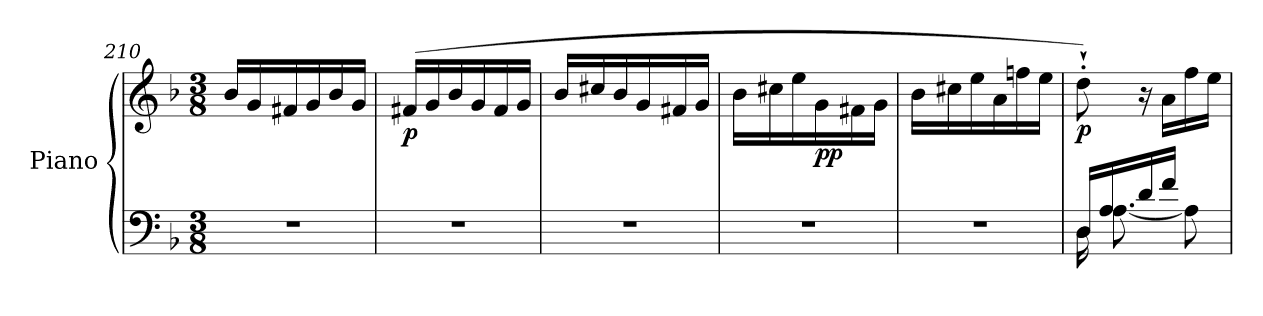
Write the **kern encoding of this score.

**kern	**kern	**dynam
*part1	*part1	*part1
*staff2	*staff1	*staff1/2
*I"Piano	*	*
*I'Pno	*	*
*clefF4	*clefG2	*
*k[b-]	*k[b-]	*
*M3/8	*M3/8	*
=210	=210	=210
4.r	16b-/LL	.
.	16g/	.
.	16f#X/	.
.	16g/	.
.	16b-/	.
.	16g/JJ	.
=211	=211	=211
!	!	!LO:DY:b
4.r	(>16f#X/LL	p
.	16g/	.
.	16b-/	.
.	16g/	.
.	16f#/	.
.	16g/JJ	.
!!LO:LB:g=z
=212	=212	=212
!	!	!LO:DY:b
4.r	16b-/LL	other-dynamics
.	16cc#X/	.
.	16b-/	.
.	16g/	.
.	16f#X/	.
.	16g/JJ	.
=213	=213	=213
4.r	16b-\LL	.
.	16cc#X\	.
.	16ee\	.
!	!	!LO:DY:b
.	16g\	pp
.	16f#X\	.
.	16g\JJ	.
=214	=214	=214
4.r	16b-\LL	.
.	16cc#X\	.
.	16ee\	.
.	16a\	.
.	16ffn\	.
.	16ee\JJ	.
=215	=215	=215
*^	*	*
!	!	!	!LO:DY:b
16D/LL	16D\	8dd'`\)	p
16A/	[8.A\	.	.
16d/	.	16r	.
16f/JJ	.	16a\LL	.
8ryy	8A\]	16ff\	.
.	.	16ee\JJ	.
*v	*v	*	*
=	=	=
*-	*-	*-
